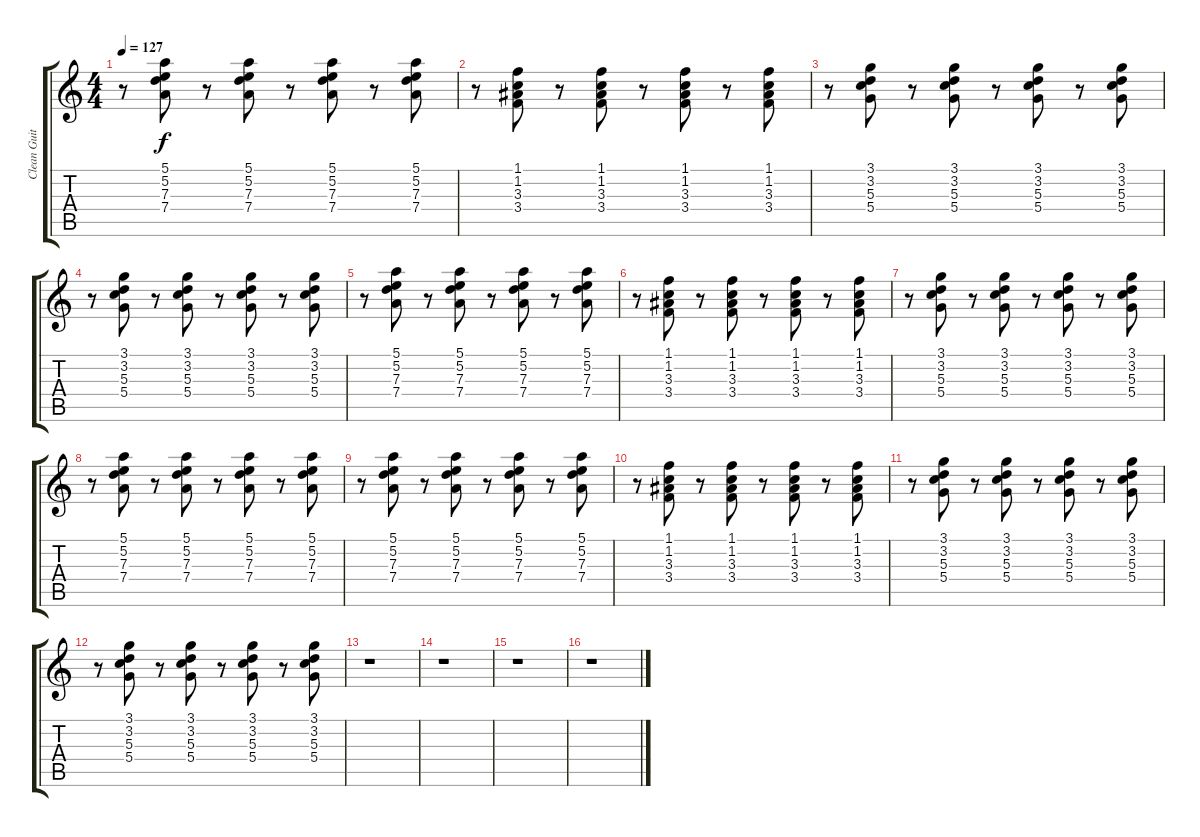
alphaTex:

\track ("Clean Guitar" "Clean Guit") {instrument electricguitarclean}
\staff {score tabs}
\tuning (E4 B3 G3 D3 A2 E2) {hide}
\ts (4 4)
\tempo 127
\clef g2
\ks c
r.8{dy f} (5.1 5.2 7.3 7.4).8 r.8 (5.1 5.2 7.3 7.4).8 r.8 (5.1 5.2 7.3 7.4).8 r.8 (5.1 5.2 7.3 7.4).8 |
r.8 (1.1 1.2 3.3 3.4).8 r.8 (1.1 1.2 3.3 3.4).8 r.8 (1.1 1.2 3.3 3.4).8 r.8 (1.1 1.2 3.3 3.4).8 |
r.8 (3.1 3.2 5.3 5.4).8 r.8 (3.1 3.2 5.3 5.4).8 r.8 (3.1 3.2 5.3 5.4).8 r.8 (3.1 3.2 5.3 5.4).8 |
r.8 (3.1 3.2 5.3 5.4).8 r.8 (3.1 3.2 5.3 5.4).8 r.8 (3.1 3.2 5.3 5.4).8 r.8 (3.1 3.2 5.3 5.4).8 |
r.8 (5.1 5.2 7.3 7.4).8 r.8 (5.1 5.2 7.3 7.4).8 r.8 (5.1 5.2 7.3 7.4).8 r.8 (5.1 5.2 7.3 7.4).8 |
r.8 (1.1 1.2 3.3 3.4).8 r.8 (1.1 1.2 3.3 3.4).8 r.8 (1.1 1.2 3.3 3.4).8 r.8 (1.1 1.2 3.3 3.4).8 |
r.8 (3.1 3.2 5.3 5.4).8 r.8 (3.1 3.2 5.3 5.4).8 r.8 (3.1 3.2 5.3 5.4).8 r.8 (3.1 3.2 5.3 5.4).8 |
r.8 (5.1 5.2 7.3 7.4).8 r.8 (5.1 5.2 7.3 7.4).8 r.8 (5.1 5.2 7.3 7.4).8 r.8 (5.1 5.2 7.3 7.4).8 |
r.8 (5.1 5.2 7.3 7.4).8 r.8 (5.1 5.2 7.3 7.4).8 r.8 (5.1 5.2 7.3 7.4).8 r.8 (5.1 5.2 7.3 7.4).8 |
r.8 (1.1 1.2 3.3 3.4).8 r.8 (1.1 1.2 3.3 3.4).8 r.8 (1.1 1.2 3.3 3.4).8 r.8 (1.1 1.2 3.3 3.4).8 |
r.8 (3.1 3.2 5.3 5.4).8 r.8 (3.1 3.2 5.3 5.4).8 r.8 (3.1 3.2 5.3 5.4).8 r.8 (3.1 3.2 5.3 5.4).8 |
r.8 (3.1 3.2 5.3 5.4).8 r.8 (3.1 3.2 5.3 5.4).8 r.8 (3.1 3.2 5.3 5.4).8 r.8 (3.1 3.2 5.3 5.4).8 |
r.1 |
r.1 |
r.1 |
r.1
